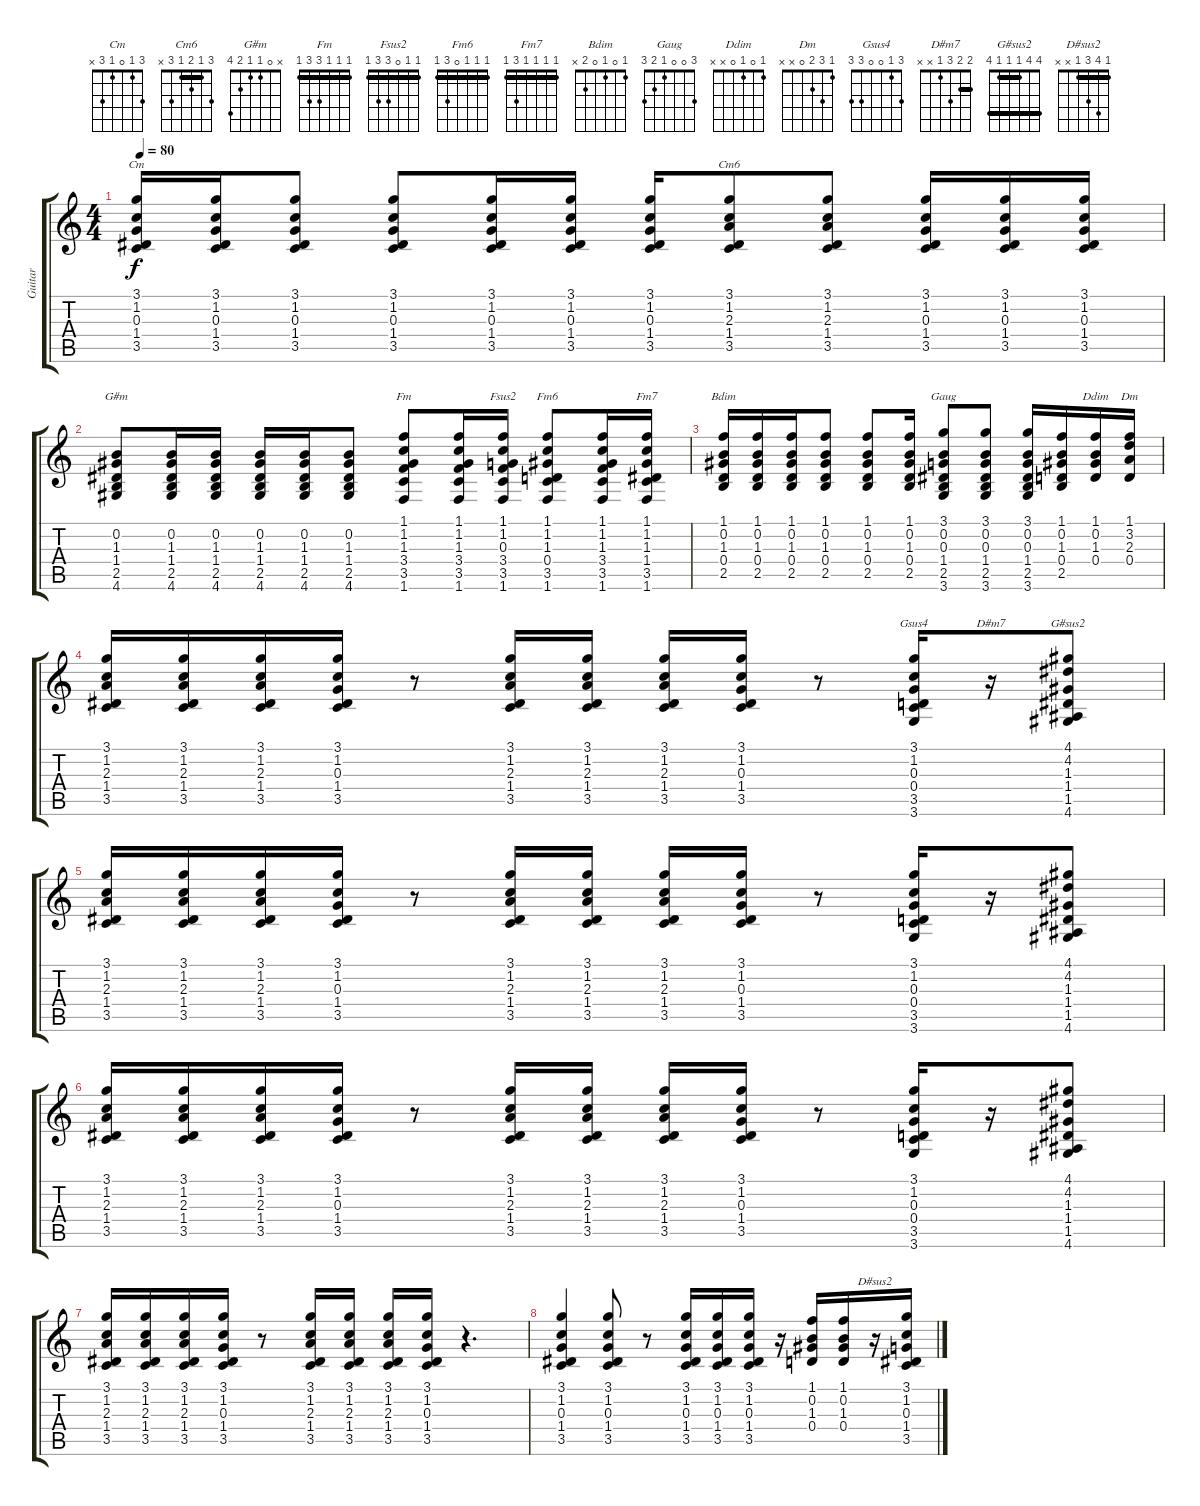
\track ("Guitar" "Guitar") {instrument distortionguitar}
\staff {score tabs}
\tuning (E4 B3 G3 D3 A2 E2) {hide}
\chord ("Cm" 3 1 0 1 3 x)
\chord ("Cm6" 3 1 2 1 3 x) {barre 1}
\chord ("G#m" x 0 1 1 2 4)
\chord ("Fm" 1 1 1 3 3 1) {barre 1}
\chord ("Fsus2" 1 1 0 3 3 1) {barre 1}
\chord ("Fm6" 1 1 1 0 3 1) {barre 1}
\chord ("Fm7" 1 1 1 1 3 1) {barre 1}
\chord ("Bdim" 1 0 1 0 2 x)
\chord ("Gaug" 3 0 0 1 2 3)
\chord ("Ddim" 1 0 1 0 x x)
\chord ("Dm" 1 3 2 0 x x)
\chord ("Gsus4" 3 1 0 0 3 3)
\chord ("D#m7" 2 2 3 1 x x) {barre 2}
\chord ("G#sus2" 4 4 1 1 1 4) {barre (1 4)}
\chord ("D#sus2" 1 4 3 1 x x) {barre 1}
\ts (4 4)
\tempo 80
\clef g2
\ks c
(3.1 1.2 0.3 1.4 3.5).16{ch "Cm" dy f} (3.1 1.2 0.3 1.4 3.5).16 (3.1 1.2 0.3 1.4 3.5).8 (3.1 1.2 0.3 1.4 3.5).8 (3.1 1.2 0.3 1.4 3.5).16 (3.1 1.2 0.3 1.4 3.5).16 (3.1 1.2 0.3 1.4 3.5).16 (3.1 1.2 2.3 1.4 3.5).8{ch "Cm6"} (3.1 1.2 2.3 1.4 3.5).8 (3.1 1.2 0.3 1.4 3.5).16 (3.1 1.2 0.3 1.4 3.5).16 (3.1 1.2 0.3 1.4 3.5).16 |
(0.2 1.3 1.4 2.5 4.6).8{ch "G#m"} (0.2 1.3 1.4 2.5 4.6).16 (0.2 1.3 1.4 2.5 4.6).16 (0.2 1.3 1.4 2.5 4.6).16 (0.2 1.3 1.4 2.5 4.6).16 (0.2 1.3 1.4 2.5 4.6).8 (1.1 1.2 1.3 3.4 3.5 1.6).8{ch "Fm"} (1.1 1.2 1.3 3.4 3.5 1.6).16 (1.1 1.2 0.3 3.4 3.5 1.6).16{ch "Fsus2"} (1.1 1.2 1.3 0.4 3.5 1.6).8{ch "Fm6"} (1.1 1.2 1.3 3.4 3.5 1.6).16 (1.1 1.2 1.3 1.4 3.5 1.6).16{ch "Fm7"} |
(1.1 0.2 1.3 0.4 2.5).16{ch "Bdim"} (1.1 0.2 1.3 0.4 2.5).16 (1.1 0.2 1.3 0.4 2.5).16 (1.1 0.2 1.3 0.4 2.5).8 (1.1 0.2 1.3 0.4 2.5).8 (1.1 0.2 1.3 0.4 2.5).16 (3.1 0.2 0.3 1.4 2.5 3.6).8{ch "Gaug"} (3.1 0.2 0.3 1.4 2.5 3.6).8 (3.1 0.2 0.3 1.4 2.5 3.6).16 (1.1 0.2 1.3 0.4 2.5).16 (1.1 0.2 1.3 0.4).16{ch "Ddim"} (1.1 3.2 2.3 0.4).16{ch "Dm"} |
(3.1 1.2 2.3 1.4 3.5).16 (3.1 1.2 2.3 1.4 3.5).16 (3.1 1.2 2.3 1.4 3.5).16 (3.1 1.2 0.3 1.4 3.5).16 r.8 (3.1 1.2 2.3 1.4 3.5).16 (3.1 1.2 2.3 1.4 3.5).16 (3.1 1.2 2.3 1.4 3.5).16 (3.1 1.2 0.3 1.4 3.5).16 r.8 (3.1 1.2 0.3 0.4 3.5 3.6).16{ch "Gsus4"} r.16{ch "D#m7"} (4.1 4.2 1.3 1.4 1.5 4.6).8{ch "G#sus2"} |
(3.1 1.2 2.3 1.4 3.5).16 (3.1 1.2 2.3 1.4 3.5).16 (3.1 1.2 2.3 1.4 3.5).16 (3.1 1.2 0.3 1.4 3.5).16 r.8 (3.1 1.2 2.3 1.4 3.5).16 (3.1 1.2 2.3 1.4 3.5).16 (3.1 1.2 2.3 1.4 3.5).16 (3.1 1.2 0.3 1.4 3.5).16 r.8 (3.1 1.2 0.3 0.4 3.5 3.6).16 r.16 (4.1 4.2 1.3 1.4 1.5 4.6).8 |
(3.1 1.2 2.3 1.4 3.5).16 (3.1 1.2 2.3 1.4 3.5).16 (3.1 1.2 2.3 1.4 3.5).16 (3.1 1.2 0.3 1.4 3.5).16 r.8 (3.1 1.2 2.3 1.4 3.5).16 (3.1 1.2 2.3 1.4 3.5).16 (3.1 1.2 2.3 1.4 3.5).16 (3.1 1.2 0.3 1.4 3.5).16 r.8 (3.1 1.2 0.3 0.4 3.5 3.6).16 r.16 (4.1 4.2 1.3 1.4 1.5 4.6).8 |
(3.1 1.2 2.3 1.4 3.5).16 (3.1 1.2 2.3 1.4 3.5).16 (3.1 1.2 2.3 1.4 3.5).16 (3.1 1.2 0.3 1.4 3.5).16 r.8 (3.1 1.2 2.3 1.4 3.5).16 (3.1 1.2 2.3 1.4 3.5).16 (3.1 1.2 2.3 1.4 3.5).16 (3.1 1.2 0.3 1.4 3.5).16 r.4{d} |
(3.1 1.2 0.3 1.4 3.5).4 (3.1 1.2 0.3 1.4 3.5).8 r.8 (3.1 1.2 0.3 1.4 3.5).16 (3.1 1.2 0.3 1.4 3.5).16 (3.1 1.2 0.3 1.4 3.5).16 r.16 (1.1 0.2 1.3 0.4).16 (1.1 0.2 1.3 0.4).16 r.16{ch "D#sus2"} (3.1 1.2 0.3 1.4 3.5).16
